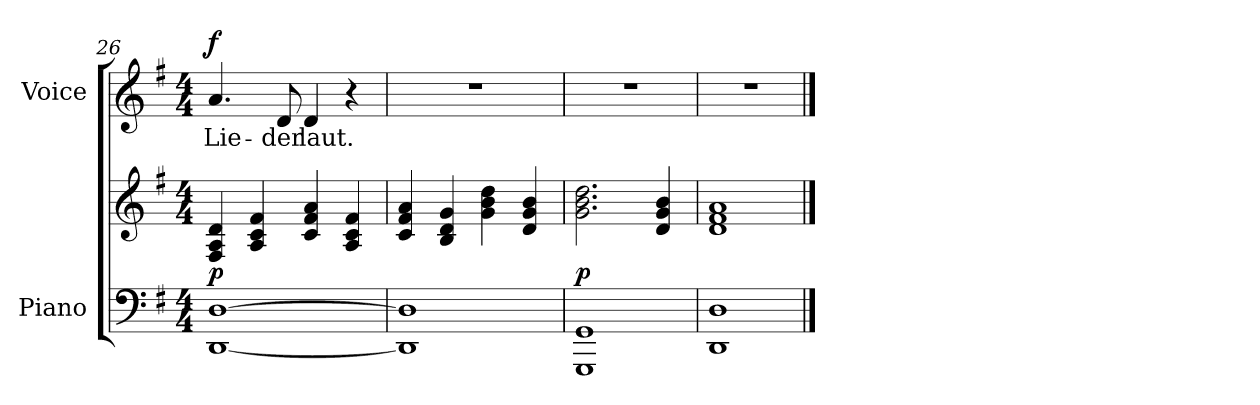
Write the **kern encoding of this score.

**kern	**kern	**dynam	**kern	**text	**dynam
*part2	*part2	*part2	*part1	*part1	*part1
*staff3	*staff2	*staff2/3	*staff1	*staff1	*staff1
*I"Piano	*	*	*I"Voice	*	*
*I'Pno	*	*	*I'V	*	*
*clefF4	*clefG2	*	*clefG2	*	*
*k[f#]	*k[f#]	*	*k[f#]	*	*
*M4/4	*M4/4	*	*M4/4	*	*
=26	=26	=26	=26	=26	=26
!	!	!LO:DY:a=2	!	!LO:LY:b	!LO:DY:a
[1DD [1D	4F#/ 4A/ 4d/	p	4.a/	Lie-	f
.	4A/ 4c/ 4f#/	.	.	.	.
!	!	!	!	!LO:LY:b	!
.	.	.	8d/	-der	.
!	!	!	!	!LO:LY:b	!
.	4c/ 4f#/ 4a/	.	4d/	laut.	.
.	4A/ 4c/ 4f#/	.	4r	.	.
=27	=27	=27	=27	=27	=27
1DD] 1D]	4c/ 4f#/ 4a/	.	1r	.	.
.	4B/ 4d/ 4g/	.	.	.	.
.	4g\ 4b\ 4dd\	.	.	.	.
.	4d/ 4g/ 4b/	.	.	.	.
=28	=28	=28	=28	=28	=28
!	!	!LO:DY:a=2	!	!	!
1GGG 1GG	2.g\ 2.b\ 2.dd\	p	1r	.	.
.	4d/ 4g/ 4b/	.	.	.	.
=29	=29	=29	=29	=29	=29
1DD 1D	1d 1f# 1a	.	1r	.	.
==	==	==	==	==	==
*-	*-	*-	*-	*-	*-
